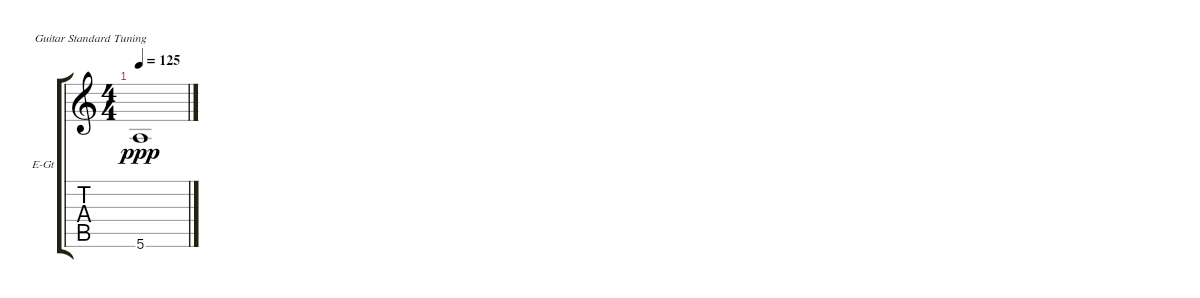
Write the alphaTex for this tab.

\defaultSystemsLayout 4
\bracketExtendMode groupsimilarinstruments
\firstSystemTrackNameOrientation horizontal
\otherSystemsTrackNameOrientation horizontal
\track ("Guitar" "E-Gt") {instrument distortionguitar}
\staff {score tabs}
\tuning (E4 B3 G3 D3 A2 E2)
\ts (4 4)
\tempo 125
\clef g2
\ks c
5.6.1{dy ppp}
